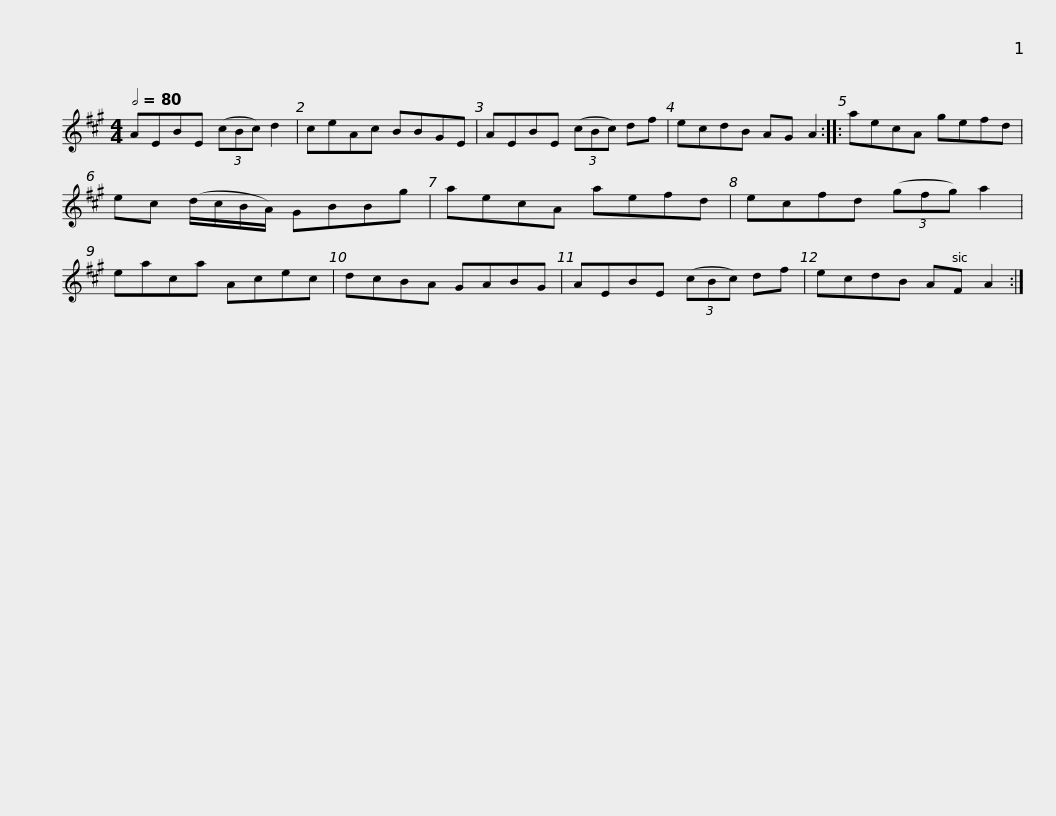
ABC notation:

X:1
L:1/8
Q:1/2=80
M:4/4
I:linebreak $
K:A
V:1 treble
V:1
 AEBE (3(cBc) d2 | ceAc BBGE | AEBE (3(cBc) df | ecdB AG A2 ::$ aecA gefd | %5
 ec (d/c/B/A/) GBBg | aecA aefd | ecfd (3(gfg) a2 |$ eaca Acec | dcBA GABG | %10
 AEBE (3(cBc) df | ecdB AF A2 :| %12
